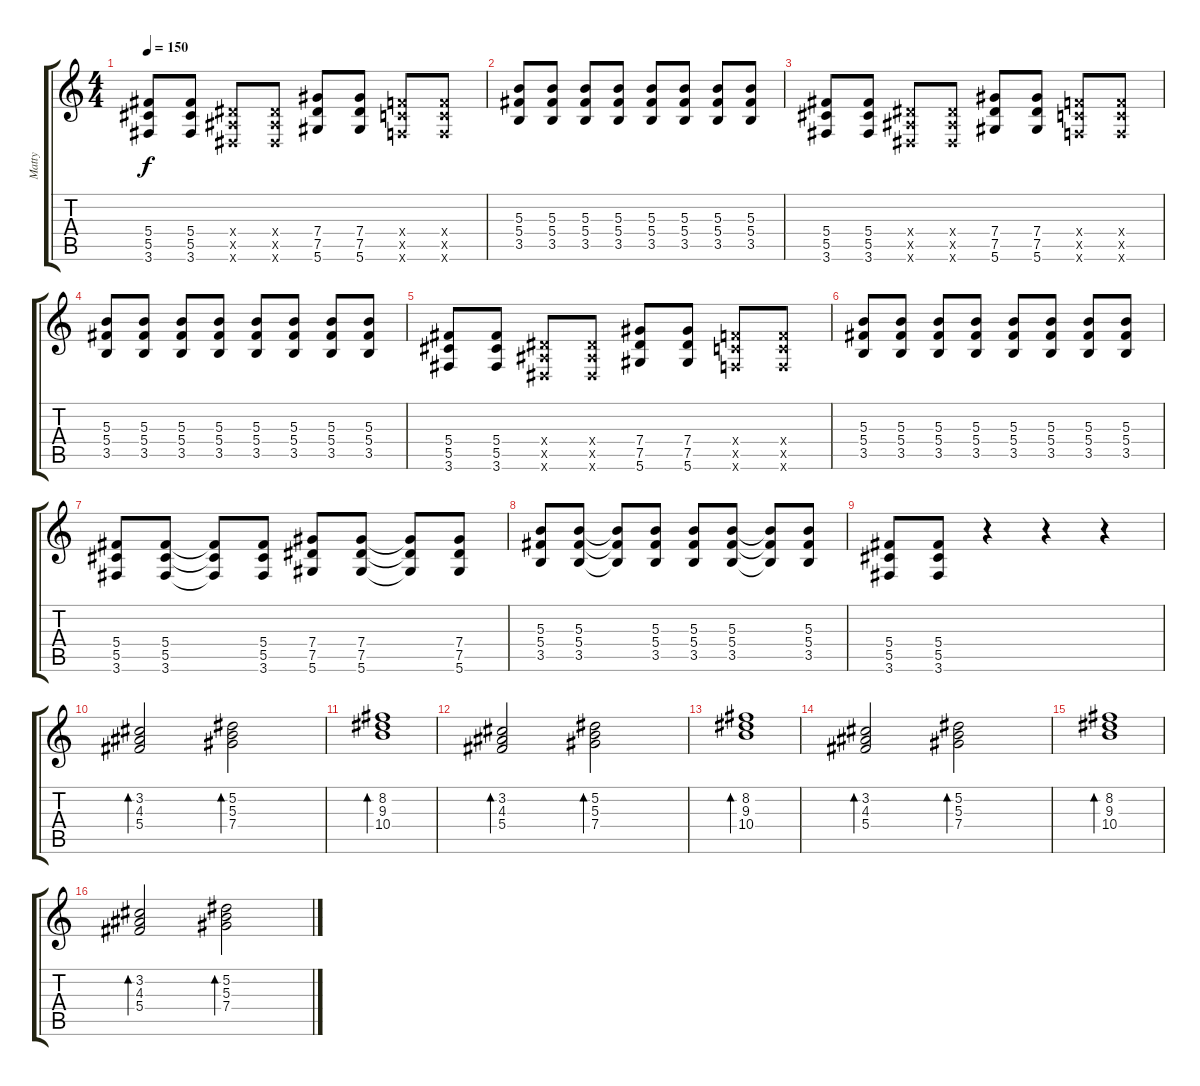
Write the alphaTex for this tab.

\track ("Matty" "Matty") {instrument distortionguitar}
\staff {score tabs}
\tuning (Eb4 Bb3 Gb3 Db3 Ab2 Eb2) {hide}
\ts (4 4)
\tempo 150
\clef g2
\ks c
(5.4 5.5 3.6).8{dy f} (5.4 5.5 3.6).8 (2.4{x} 2.5{x} 0.6{x}).8 (2.4{x} 2.5{x} 0.6{x}).8 (7.4 7.5 5.6).8 (7.4 7.5 5.6).8 (4.4{x} 4.5{x} 2.6{x}).8 (4.4{x} 4.5{x} 2.6{x}).8 |
(5.3 5.4 3.5).8 (5.3 5.4 3.5).8 (5.3 5.4 3.5).8 (5.3 5.4 3.5).8 (5.3 5.4 3.5).8 (5.3 5.4 3.5).8 (5.3 5.4 3.5).8 (5.3 5.4 3.5).8 |
(5.4 5.5 3.6).8 (5.4 5.5 3.6).8 (2.4{x} 2.5{x} 0.6{x}).8 (2.4{x} 2.5{x} 0.6{x}).8 (7.4 7.5 5.6).8 (7.4 7.5 5.6).8 (4.4{x} 4.5{x} 2.6{x}).8 (4.4{x} 4.5{x} 2.6{x}).8 |
(5.3 5.4 3.5).8 (5.3 5.4 3.5).8 (5.3 5.4 3.5).8 (5.3 5.4 3.5).8 (5.3 5.4 3.5).8 (5.3 5.4 3.5).8 (5.3 5.4 3.5).8 (5.3 5.4 3.5).8 |
(5.4 5.5 3.6).8 (5.4 5.5 3.6).8 (2.4{x} 2.5{x} 0.6{x}).8 (2.4{x} 2.5{x} 0.6{x}).8 (7.4 7.5 5.6).8 (7.4 7.5 5.6).8 (4.4{x} 4.5{x} 2.6{x}).8 (4.4{x} 4.5{x} 2.6{x}).8 |
(5.3 5.4 3.5).8 (5.3 5.4 3.5).8 (5.3 5.4 3.5).8 (5.3 5.4 3.5).8 (5.3 5.4 3.5).8 (5.3 5.4 3.5).8 (5.3 5.4 3.5).8 (5.3 5.4 3.5).8 |
(5.4 5.5 3.6).8 (5.4 5.5 3.6).8 (5.4{t} 5.5{t} 3.6{t}).8 (5.4 5.5 3.6).8 (7.4 7.5 5.6).8 (7.4 7.5 5.6).8 (7.4{t} 7.5{t} 5.6{t}).8 (7.4 7.5 5.6).8 |
(5.3 5.4 3.5).8 (5.3 5.4 3.5).8 (5.3{t} 5.4{t} 3.5{t}).8 (5.3 5.4 3.5).8 (5.3 5.4 3.5).8 (5.3 5.4 3.5).8 (5.3{t} 5.4{t} 3.5{t}).8 (5.3 5.4 3.5).8 |
(5.4 5.5 3.6).8 (5.4 5.5 3.6).8 r.4 r.4 r.4 |
(3.2 4.3 5.4).2{bd 60 instrument electricguitarclean} (5.2 5.3 7.4).2{bd 60} |
(8.2 9.3 10.4).1{bd 60} |
(3.2 4.3 5.4).2{bd 60} (5.2 5.3 7.4).2{bd 60} |
(8.2 9.3 10.4).1{bd 60} |
(3.2 4.3 5.4).2{bd 60} (5.2 5.3 7.4).2{bd 60} |
(8.2 9.3 10.4).1{bd 60} |
(3.2 4.3 5.4).2{bd 60} (5.2 5.3 7.4).2{bd 60}
